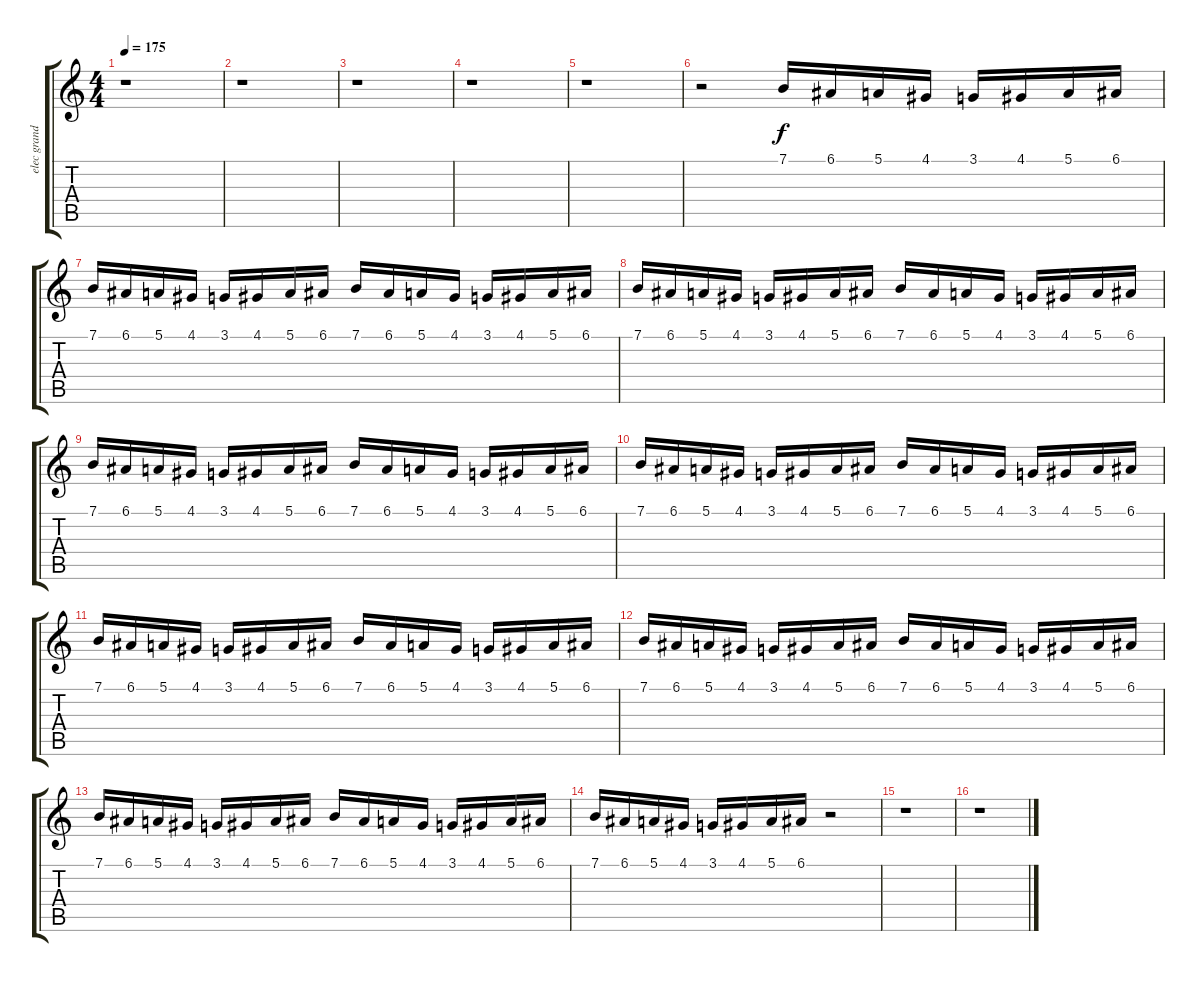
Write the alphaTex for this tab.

\track ("elec grand" "elec grand") {instrument honkytonkpiano}
\staff {score tabs}
\tuning (E4 B3 G3 D3 A2 E2) {hide}
\ts (4 4)
\tempo 175
\clef g2
\ks c
r.1{dy f} |
r.1 |
r.1 |
r.1 |
r.1 |
r.2 7.1.16 6.1.16 5.1.16 4.1.16 3.1.16 4.1.16 5.1.16 6.1.16 |
7.1.16{balance 3} 6.1.16 5.1.16 4.1.16 3.1.16 4.1.16 5.1.16 6.1.16 7.1.16{balance 13} 6.1.16 5.1.16 4.1.16 3.1.16 4.1.16 5.1.16 6.1.16 |
7.1.16{balance 3} 6.1.16 5.1.16 4.1.16 3.1.16 4.1.16 5.1.16 6.1.16 7.1.16{balance 13} 6.1.16 5.1.16 4.1.16 3.1.16 4.1.16 5.1.16 6.1.16 |
7.1.16{balance 3} 6.1.16 5.1.16 4.1.16 3.1.16 4.1.16 5.1.16 6.1.16 7.1.16{balance 13} 6.1.16 5.1.16 4.1.16 3.1.16 4.1.16 5.1.16 6.1.16 |
7.1.16{balance 3} 6.1.16 5.1.16 4.1.16 3.1.16 4.1.16 5.1.16 6.1.16 7.1.16{balance 13} 6.1.16 5.1.16 4.1.16 3.1.16 4.1.16 5.1.16 6.1.16 |
7.1.16{balance 3} 6.1.16 5.1.16 4.1.16 3.1.16 4.1.16 5.1.16 6.1.16 7.1.16{balance 13} 6.1.16 5.1.16 4.1.16 3.1.16 4.1.16 5.1.16 6.1.16 |
7.1.16{balance 3} 6.1.16 5.1.16 4.1.16 3.1.16 4.1.16 5.1.16 6.1.16 7.1.16{balance 13} 6.1.16 5.1.16 4.1.16 3.1.16 4.1.16 5.1.16 6.1.16 |
7.1.16{balance 3} 6.1.16 5.1.16 4.1.16 3.1.16 4.1.16 5.1.16 6.1.16 7.1.16{balance 13} 6.1.16 5.1.16 4.1.16 3.1.16 4.1.16 5.1.16 6.1.16 |
7.1.16{balance 3} 6.1.16 5.1.16 4.1.16 3.1.16 4.1.16 5.1.16 6.1.16 r.2 |
r.1 |
r.1
